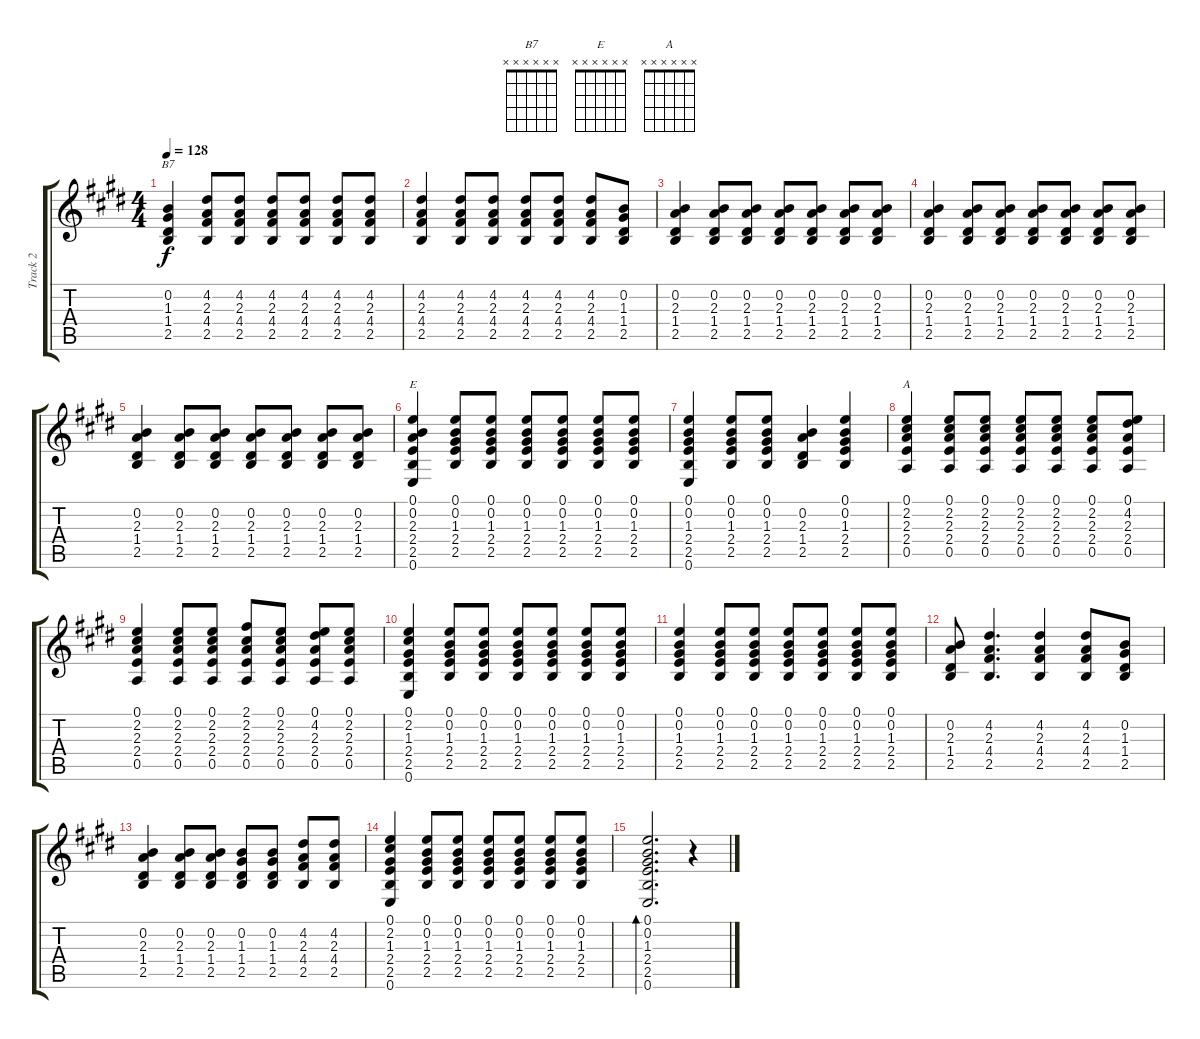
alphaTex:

\track ("Track 2" "Track 2") {instrument acousticguitarsteel}
\staff {score tabs}
\tuning (E4 B3 G3 D3 A2 E2) {hide}
\chord ("B7" x x x x x x)
\chord ("E" x x x x x x)
\chord ("A" x x x x x x)
\ts (4 4)
\tempo 128
\clef g2
\ks e
(0.2 1.3 1.4 2.5).4{ch "B7" dy f} (4.2 2.3 4.4 2.5).8 (4.2 2.3 4.4 2.5).8 (4.2 2.3 4.4 2.5).8 (4.2 2.3 4.4 2.5).8 (4.2 2.3 4.4 2.5).8 (4.2 2.3 4.4 2.5).8 |
(4.2 2.3 4.4 2.5).4 (4.2 2.3 4.4 2.5).8 (4.2 2.3 4.4 2.5).8 (4.2 2.3 4.4 2.5).8 (4.2 2.3 4.4 2.5).8 (4.2 2.3 4.4 2.5).8 (0.2 1.3 1.4 2.5).8 |
(0.2 2.3 1.4 2.5).4 (0.2 2.3 1.4 2.5).8 (0.2 2.3 1.4 2.5).8 (0.2 2.3 1.4 2.5).8 (0.2 2.3 1.4 2.5).8 (0.2 2.3 1.4 2.5).8 (0.2 2.3 1.4 2.5).8 |
(0.2 2.3 1.4 2.5).4 (0.2 2.3 1.4 2.5).8 (0.2 2.3 1.4 2.5).8 (0.2 2.3 1.4 2.5).8 (0.2 2.3 1.4 2.5).8 (0.2 2.3 1.4 2.5).8 (0.2 2.3 1.4 2.5).8 |
(0.2 2.3 1.4 2.5).4 (0.2 2.3 1.4 2.5).8 (0.2 2.3 1.4 2.5).8 (0.2 2.3 1.4 2.5).8 (0.2 2.3 1.4 2.5).8 (0.2 2.3 1.4 2.5).8 (0.2 2.3 1.4 2.5).8 |
(0.1 0.2 2.3 2.4 2.5 0.6).4{ch "E"} (0.1 0.2 1.3 2.4 2.5).8 (0.1 0.2 1.3 2.4 2.5).8 (0.1 0.2 1.3 2.4 2.5).8 (0.1 0.2 1.3 2.4 2.5).8 (0.1 0.2 1.3 2.4 2.5).8 (0.1 0.2 1.3 2.4 2.5).8 |
(0.1 0.2 1.3 2.4 2.5 0.6).4 (0.1 0.2 1.3 2.4 2.5).8 (0.1 0.2 1.3 2.4 2.5).8 (0.2 2.3 1.4 2.5).4 (0.1 0.2 1.3 2.4 2.5).4 |
(0.1 2.2 2.3 2.4 0.5).4{ch "A"} (0.1 2.2 2.3 2.4 0.5).8 (0.1 2.2 2.3 2.4 0.5).8 (0.1 2.2 2.3 2.4 0.5).8 (0.1 2.2 2.3 2.4 0.5).8 (0.1 2.2 2.3 2.4 0.5).8 (0.1 4.2 2.3 2.4 0.5).8 |
(0.1 2.2 2.3 2.4 0.5).4 (0.1 2.2 2.3 2.4 0.5).8 (0.1 2.2 2.3 2.4 0.5).8 (2.1 2.2 2.3 2.4 0.5).8 (0.1 2.2 2.3 2.4 0.5).8 (0.1 4.2 2.3 2.4 0.5).8 (0.1 2.2 2.3 2.4 0.5).8 |
(0.1 2.2 1.3 2.4 2.5 0.6).4 (0.1 0.2 1.3 2.4 2.5).8 (0.1 0.2 1.3 2.4 2.5).8 (0.1 0.2 1.3 2.4 2.5).8 (0.1 0.2 1.3 2.4 2.5).8 (0.1 0.2 1.3 2.4 2.5).8 (0.1 0.2 1.3 2.4 2.5).8 |
(0.1 0.2 1.3 2.4 2.5).4 (0.1 0.2 1.3 2.4 2.5).8 (0.1 0.2 1.3 2.4 2.5).8 (0.1 0.2 1.3 2.4 2.5).8 (0.1 0.2 1.3 2.4 2.5).8 (0.1 0.2 1.3 2.4 2.5).8 (0.1 0.2 1.3 2.4 2.5).8 |
(0.2 2.3 1.4 2.5).8 (4.2 2.3 4.4 2.5).4{d} (4.2 2.3 4.4 2.5).4 (4.2 2.3 4.4 2.5).8 (0.2 1.3 1.4 2.5).8 |
(0.2 2.3 1.4 2.5).4 (0.2 2.3 1.4 2.5).8 (0.2 2.3 1.4 2.5).8 (0.2 1.3 1.4 2.5).8 (0.2 1.3 1.4 2.5).8 (4.2 2.3 4.4 2.5).8 (4.2 2.3 4.4 2.5).8 |
(0.1 2.2 1.3 2.4 2.5 0.6).4 (0.1 0.2 1.3 2.4 2.5).8 (0.1 0.2 1.3 2.4 2.5).8 (0.1 0.2 1.3 2.4 2.5).8 (0.1 0.2 1.3 2.4 2.5).8 (0.1 0.2 1.3 2.4 2.5).8 (0.1 0.2 1.3 2.4 2.5).8 |
(0.1 0.2 1.3 2.4 2.5 0.6).2{d bd 480} r.4
